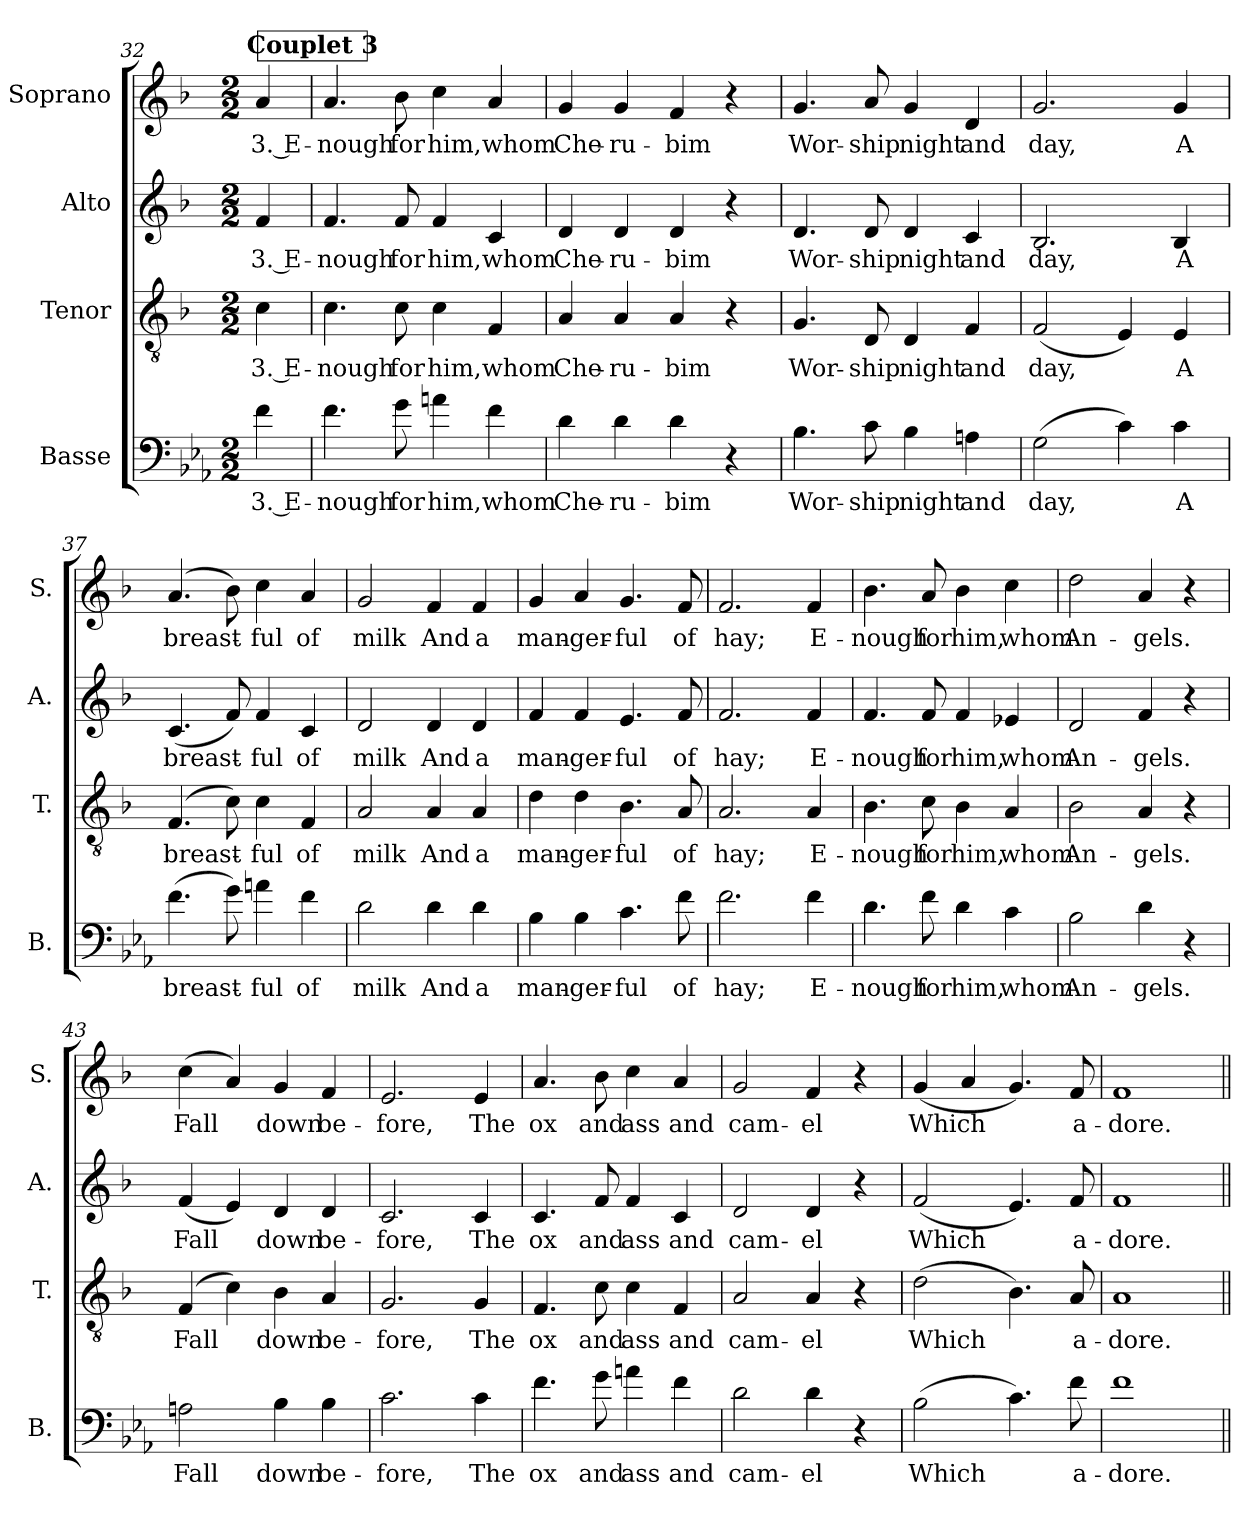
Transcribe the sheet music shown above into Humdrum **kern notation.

**kern	**text	**kern	**text	**kern	**text	**kern	**text
*part4	*part4	*part3	*part3	*part2	*part2	*part1	*part1
*staff4	*staff4	*staff3	*staff3	*staff2	*staff2	*staff1	*staff1
*I"Basse	*	*I"Tenor	*	*I"Alto	*	*I"Soprano	*
*I'B.	*	*I'T.	*	*I'A.	*	*I'S.	*
!!LO:PB:g=z
*clefF4	*	*clefGv2	*	*clefG2	*	*clefG2	*
*ITrd8c14	*	*	*	*	*	*	*
*k[b-e-a-]	*	*k[b-]	*	*k[b-]	*	*k[b-]	*
*M2/2	*	*M2/2	*	*M2/2	*	*M2/2	*
=32X2	=32X2	=32X2	=32X2	=32X2	=32X2	=32X2	=32X2
4F\	3. E-	4c\	3. E-	4f/	3. E-	4a/	3. E-
!!LO:REH:place=s1:a:B:fs=16:t=Couplet 3
=33	=33	=33	=33	=33	=33	=33	=33
4.F\	-nough	4.c\	-nough	4.f/	-nough	4.a/	-nough
8G\	for	8c\	for	8f/	for	8b-\	for
4An\	him,	4c\	him,	4f/	him,	4cc\	him,
4F\	whom	4F/	whom	4c/	whom	4a/	whom
=34	=34	=34	=34	=34	=34	=34	=34
4D\	Che-	4A/	Che-	4d/	Che-	4g/	Che-
4D\	-ru-	4A/	-ru-	4d/	-ru-	4g/	-ru-
4D\	-bim	4A/	-bim	4d/	-bim	4f/	-bim
4r	.	4r	.	4r	.	4r	.
=35	=35	=35	=35	=35	=35	=35	=35
4.BB-\	Wor-	4.G/	Wor-	4.d/	Wor-	4.g/	Wor-
8C\	-ship	8D/	-ship	8d/	-ship	8a/	-ship
4BB-\	night	4D/	night	4d/	night	4g/	night
4AAn\	and	4F/	and	4c/	and	4d/	and
=36	=36	=36	=36	=36	=36	=36	=36
(2GG\	day,	(2F/	day,	2.B-/	day,	2.g/	day,
4C\)	.	4E/)	.	.	.	.	.
4C\	A	4E/	A	4B-/	A	4g/	A
!!LO:LB:g=z
=37	=37	=37	=37	=37	=37	=37	=37
(4.F\	breast-	(4.F/	breast-	(4.c/	breast-	(4.a/	breast-
8G\)	.	8c\)	.	8f/)	.	8b-\)	.
4An\	-ful	4c\	-ful	4f/	-ful	4cc\	-ful
4F\	of	4F/	of	4c/	of	4a/	of
=38	=38	=38	=38	=38	=38	=38	=38
2D\	milk	2A/	milk	2d/	milk	2g/	milk
4D\	And	4A/	And	4d/	And	4f/	And
4D\	a	4A/	a	4d/	a	4f/	a
=39	=39	=39	=39	=39	=39	=39	=39
4BB-\	man-	4d\	man-	4f/	man-	4g/	man-
4BB-\	-ger-	4d\	-ger-	4f/	-ger-	4a/	-ger-
4.C\	-ful	4.B-\	-ful	4.e/	-ful	4.g/	-ful
8F\	of	8A/	of	8f/	of	8f/	of
=40	=40	=40	=40	=40	=40	=40	=40
2.F\	hay;	2.A/	hay;	2.f/	hay;	2.f/	hay;
4F\	E-	4A/	E-	4f/	E-	4f/	E-
!!LO:LB:g=z
=41	=41	=41	=41	=41	=41	=41	=41
4.D\	-nough	4.B-\	-nough	4.f/	-nough	4.b-\	-nough
8F\	for	8c\	for	8f/	for	8a/	for
4D\	him,	4B-\	him,	4f/	him,	4b-\	him,
4C\	whom	4A/	whom	4e-X/	whom	4cc\	whom
=42	=42	=42	=42	=42	=42	=42	=42
2BB-\	An-	2B-\	An-	2d/	An-	2dd\	An-
4D\	-gels.	4A/	-gels.	4f/	-gels.	4a/	-gels.
4r	.	4r	.	4r	.	4r	.
=43	=43	=43	=43	=43	=43	=43	=43
2AAn\	Fall	(4F/	Fall	(4f/	Fall	(4cc\	Fall
.	.	4c\)	.	4e/)	.	4a/)	.
4BB-\	down	4B-\	down	4d/	down	4g/	down
4BB-\	be-	4A/	be-	4d/	be-	4f/	be-
=44	=44	=44	=44	=44	=44	=44	=44
2.C\	-fore,	2.G/	-fore,	2.c/	-fore,	2.e/	-fore,
4C\	The	4G/	The	4c/	The	4e/	The
!!LO:LB:g=z
=45	=45	=45	=45	=45	=45	=45	=45
4.F\	ox	4.F/	ox	4.c/	ox	4.a/	ox
8G\	and	8c\	and	8f/	and	8b-\	and
4An\	ass	4c\	ass	4f/	ass	4cc\	ass
4F\	and	4F/	and	4c/	and	4a/	and
=46	=46	=46	=46	=46	=46	=46	=46
2D\	cam-	2A/	cam-	2d/	cam-	2g/	cam-
4D\	-el	4A/	-el	4d/	-el	4f/	-el
4r	.	4r	.	4r	.	4r	.
=47	=47	=47	=47	=47	=47	=47	=47
(2BB-\	Which	(2d\	Which	(2f/	Which	(4g/	Which
.	.	.	.	.	.	4a/	.
4.C\)	.	4.B-\)	.	4.e/)	.	4.g/)	.
8F\	a-	8A/	a-	8f/	a-	8f/	a-
=48	=48	=48	=48	=48	=48	=48	=48
1F	-dore.	1A	-dore.	1f	-dore.	1f	-dore.
=||	=||	=||	=||	=||	=||	=||	=||
*-	*-	*-	*-	*-	*-	*-	*-
